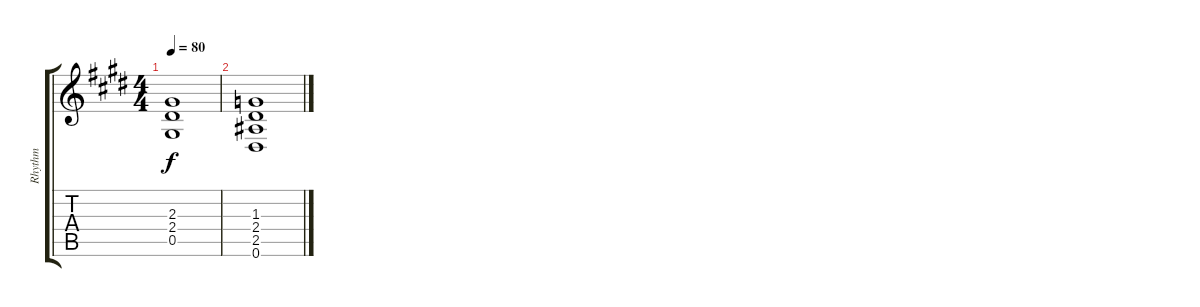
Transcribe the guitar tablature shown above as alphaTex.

\track ("Rhythm" "Rhythm") {instrument overdrivenguitar}
\staff {score tabs}
\tuning (Eb4 Bb3 Gb3 Db3 Ab2 Eb2) {hide}
\ts (4 4)
\tempo 80
\clef g2
\ks e
(2.3 2.4 0.5).1{dy f} |
(1.3 2.4 2.5 0.6).1
